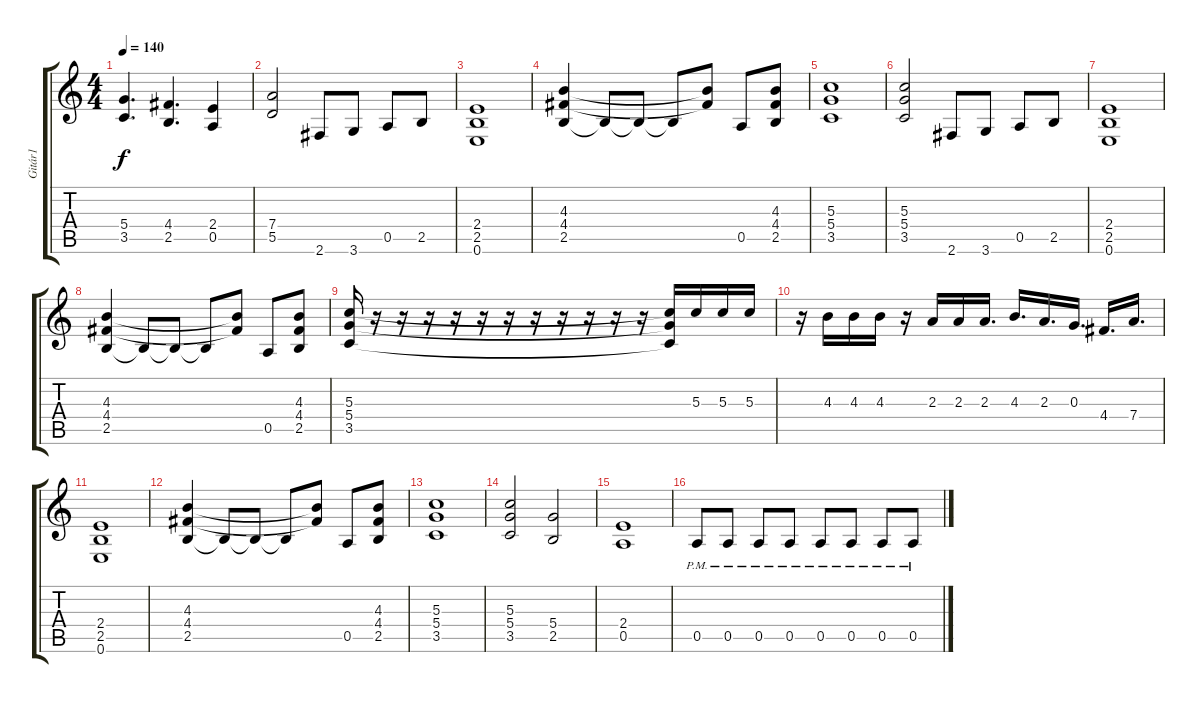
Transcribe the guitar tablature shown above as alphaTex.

\track ("Gitár1" "Gitár1") {instrument overdrivenguitar}
\staff {score tabs}
\tuning (E4 B3 G3 D3 A2 E2) {hide}
\ts (4 4)
\tempo 140
\clef g2
\ks c
(5.4 3.5).4{d dy f} (4.4 2.5).4{d} (2.4 0.5).4 |
(7.4 5.5).2 2.6.8 3.6.8 0.5.8 2.5.8 |
(2.4 2.5 0.6).1 |
(4.3 4.4 2.5).4 2.5{t}.8 2.5{t}.8 2.5{t}.8 (4.3{t} 4.4{t}).8 0.5.8 (4.3 4.4 2.5).8 |
(5.3 5.4 3.5).1 |
(5.3 5.4 3.5).2 2.6.8 3.6.8 0.5.8 2.5.8 |
(2.4 2.5 0.6).1 |
(4.3 4.4 2.5).4 2.5{t}.8 2.5{t}.8 2.5{t}.8 (4.3{t} 4.4{t}).8 0.5.8 (4.3 4.4 2.5).8 |
(5.3 5.4 3.5).16 r.16 r.16 r.16 r.16 r.16 r.16 r.16 r.16 r.16 r.16 r.16 (5.3{t} 5.4{t} 3.5{t}).16 5.3.16 5.3.16 5.3.16 |
r.16 4.3.16 4.3.16 4.3.16 r.16 2.3.16 2.3.16 2.3.16{d} 4.3.16{d} 2.3.16{d} 0.3.16{d} 4.4.16{d} 7.4.16{d} |
(2.4 2.5 0.6).1 |
(4.3 4.4 2.5).4 2.5{t}.8 2.5{t}.8 2.5{t}.8 (4.3{t} 4.4{t}).8 0.5.8 (4.3 4.4 2.5).8 |
(5.3 5.4 3.5).1 |
(5.3 5.4 3.5).2 (5.4 2.5).2 |
(2.4 0.5).1 |
0.5{pm}.8 0.5{pm}.8 0.5{pm}.8 0.5{pm}.8 0.5{pm}.8 0.5{pm}.8 0.5{pm}.8 0.5{pm}.8
